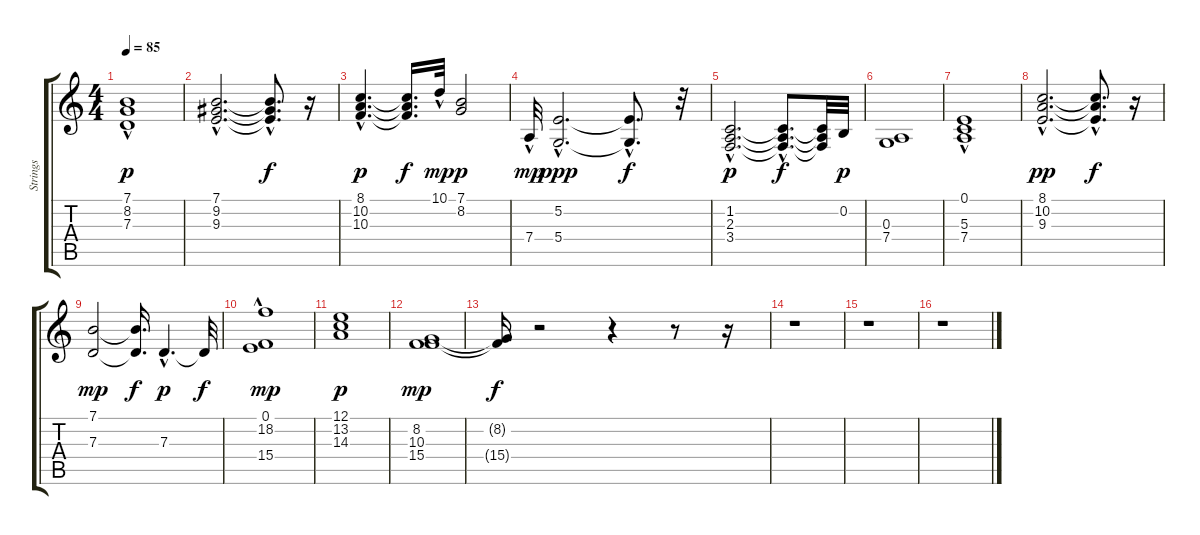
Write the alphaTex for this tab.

\track ("Strings             " "Strings   ") {instrument stringensemble1}
\staff {score tabs}
\tuning (E4 B3 G3 D3 A2 E2) {hide}
\ts (4 4)
\tempo 85
\clef g2
\ks c
(7.1 8.2 7.3{hac}).1{dy p} |
(7.1{hac} 9.2{hac} 9.3{hac}).2{d} (7.1{hac t} 9.2{hac t} 9.3{hac t}).8{d dy f} r.16 |
(8.1{hac} 10.2{hac} 10.3{hac}).4{d dy p} (8.1{t} 10.2{t} 10.3{t}).16{d dy f} 10.1{hac}.32{dy mp} (7.1 8.2).2{dy p} |
7.4{hac}.32{dy mp} (5.2{hac} 5.4{hac}).2{d dy ppp} (5.2{hac t} 5.4{hac t}).8{d dy f} r.32 |
(1.2{hac} 2.3{hac} 3.4{hac}).2{d dy p} (1.2{hac t} 2.3{hac t} 3.4{hac t}).8{d dy f} (1.2{t} 2.3{t} 3.4{t}).32 0.2.32{dy p} |
(0.3 7.4).1 |
(0.1 5.3 7.4{hac}).1 |
(8.1{hac} 10.2{hac} 9.3{hac}).2{d dy pp} (8.1{t} 10.2{hac t} 9.3{hac t}).8{d dy f} r.16 |
(7.1 7.3).2{dy mp} (7.1{t} 7.3{t}).16{d dy f} 7.3{hac}.4{d dy p} 7.3{t}.32{dy f} |
(0.1{hac} 18.2 15.4).1{dy mp} |
(12.1 13.2 14.3).1{dy p} |
(8.2 10.3 15.4).1{dy mp} |
(8.2{t} 15.4{t}).16{dy f} r.2 r.4 r.8 r.16 |
r.1 |
r.1 |
r.1
